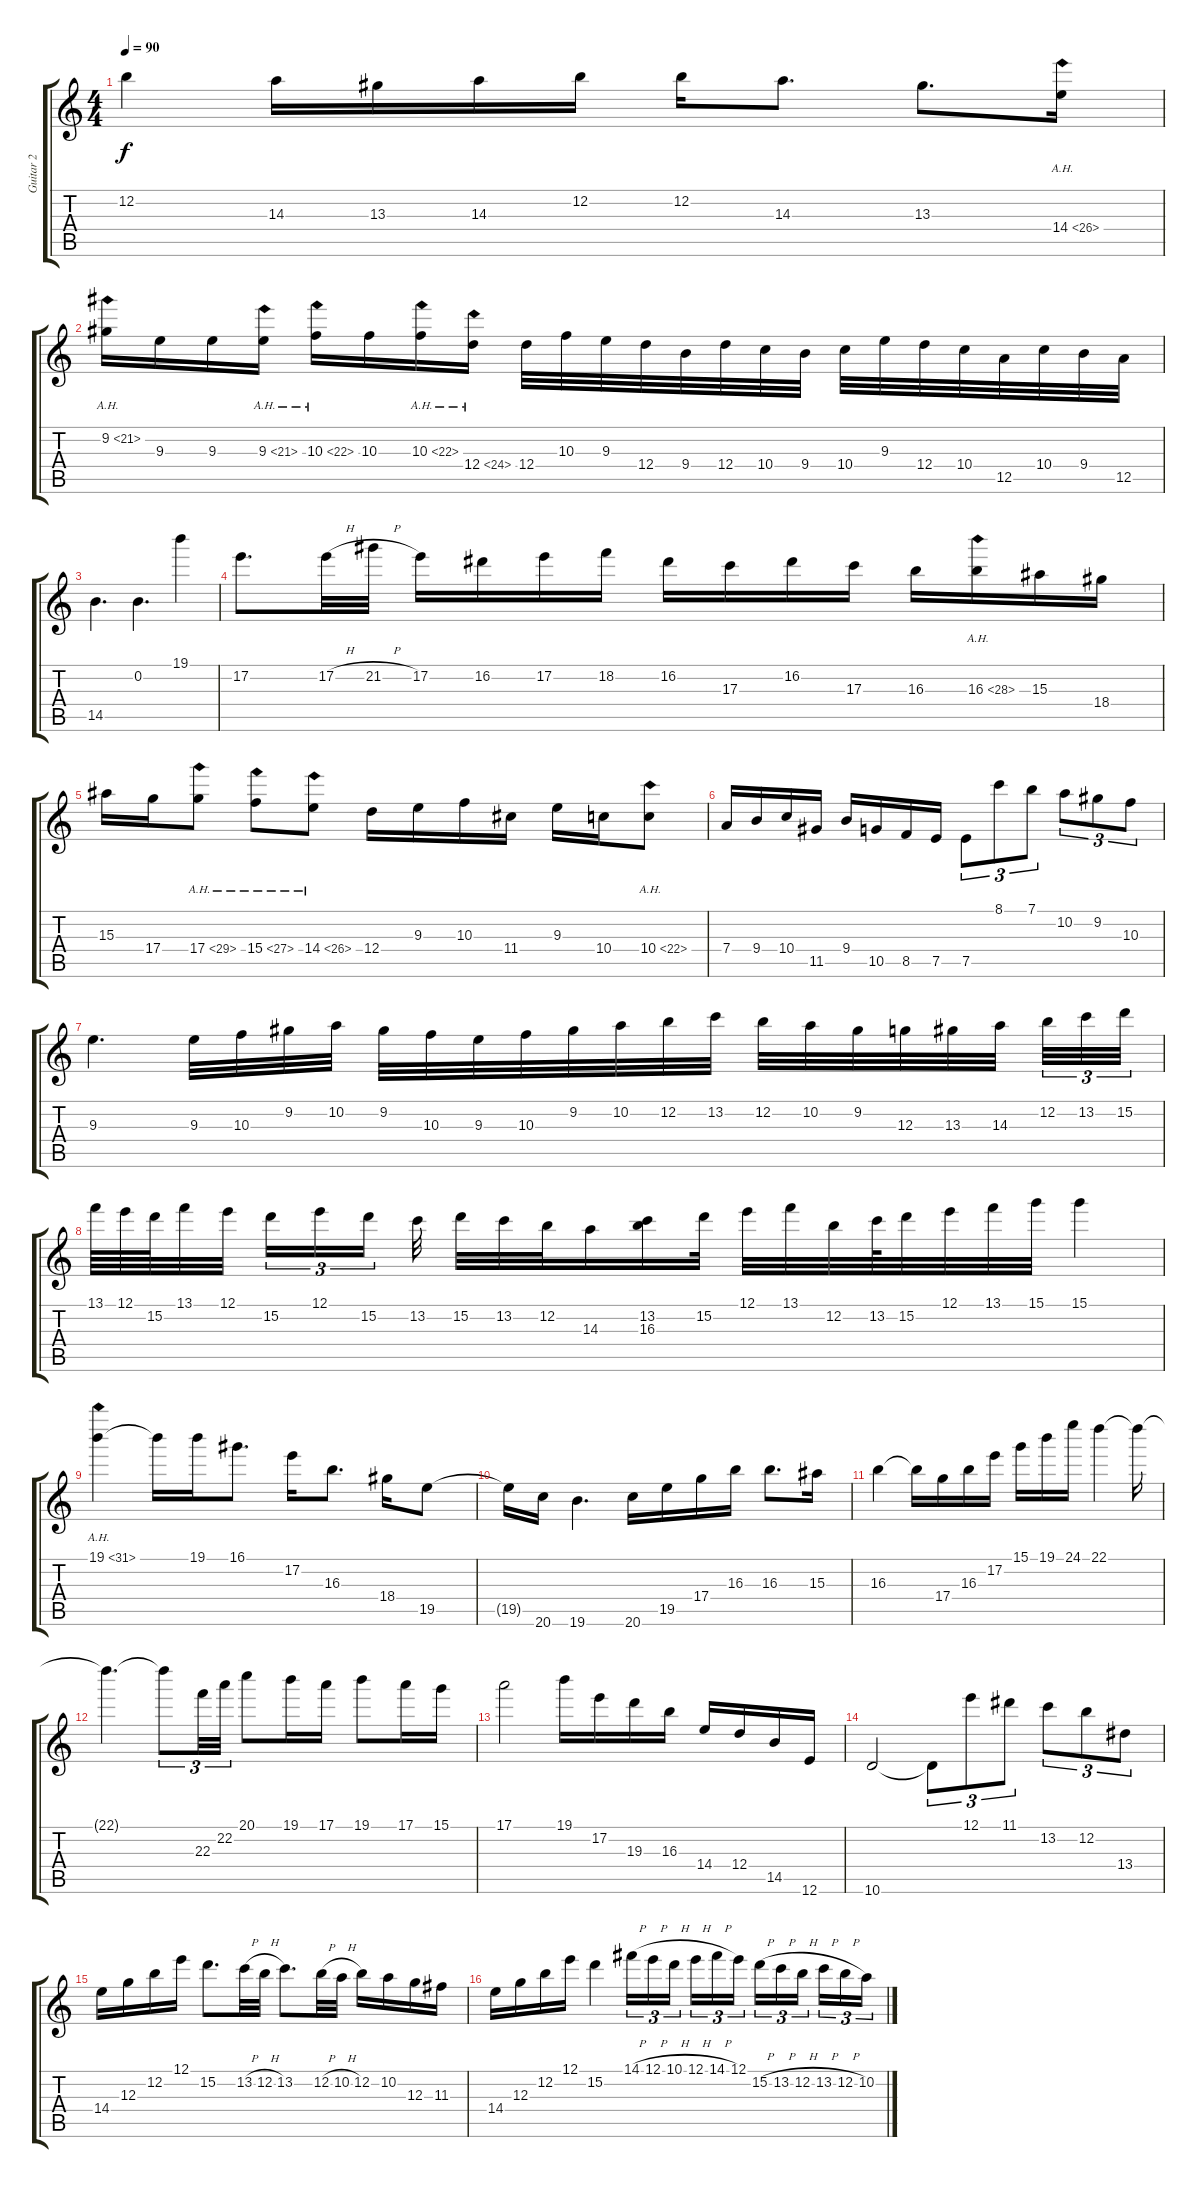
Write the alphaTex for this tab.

\track ("Guitar 2" "Guitar 2") {instrument distortionguitar}
\staff {score tabs}
\tuning (E4 B3 G3 D3 A2 E2) {hide}
\ts (4 4)
\tempo 90
\clef g2
\ks c
12.2.4{dy f} 14.3.16 13.3.16 14.3.16 12.2.16 12.2.16 14.3.8{d} 13.3.8{d} 14.4{ah 12}.16 |
9.2{ah 12}.16 9.3.16 9.3.16 9.3{ah 12}.16 10.3{ah 12}.16 10.3.16 10.3{ah 12}.16 12.4{ah 12}.16 12.4.32 10.3.32 9.3.32 12.4.32 9.4.32 12.4.32 10.4.32 9.4.32 10.4.32 9.3.32 12.4.32 10.4.32 12.5.32 10.4.32 9.4.32 12.5.32 |
14.5.4{d} 0.2.4{d} 19.1.4 |
17.2.8{d} 17.2{h}.32 21.2{h}.32 17.2.16 16.2.16 17.2.16 18.2.16 16.2.16 17.3.16 16.2.16 17.3.16 16.3.16 16.3{ah 12}.16 15.3.16 18.4.16 |
15.3.16 17.4.16 17.4{ah 12}.8 15.4{ah 12}.8 14.4{ah 12}.8 12.4.16 9.3.16 10.3.16 11.4.16 9.3.16 10.4.16 10.4{ah 12}.8 |
7.4.16 9.4.16 10.4.16 11.5.16 9.4.16 10.5.16 8.5.16 7.5.16 7.5.8{tu (3 2)} 8.1.8{tu (3 2)} 7.1.8{tu (3 2)} 10.2.8{tu (3 2)} 9.2.8{tu (3 2)} 10.3.8{tu (3 2)} |
9.3.4{d} 9.3.32 10.3.32 9.2.32 10.2.32 9.2.32 10.3.32 9.3.32 10.3.32 9.2.32 10.2.32 12.2.32 13.2.32 12.2.32 10.2.32 9.2.32 12.3.32 13.3.32 14.3.32{beam splitsecondary} 12.2.32{tu (3 2)} 13.2.32{tu (3 2)} 15.2.32{tu (3 2)} |
13.1.64 12.1.64 15.2.64 13.1.32 12.1.32{beam splitsecondary} 15.2.16{tu (3 2)} 12.1.16{tu (3 2)} 15.2.16{tu (3 2) beam splitsecondary} 13.2.32 15.2.32 13.2.32 12.2.32 14.3.16 (13.2 16.3).16 15.2.32 12.1.32 13.1.32 12.2.32 13.2.64 15.2.32 12.1.32 13.1.32 15.1.32 15.1.4 |
19.1{ah 12}.4 19.1{t}.16 19.1.16 16.1.8{d} 17.2.16 16.3.8{d} 18.4.16 19.5.8 |
19.5{t}.16 20.6.16 19.6.4{d} 20.6.16 19.5.16 17.4.16 16.3.16 16.3.8{d} 15.3.16 |
16.3.4 16.3{t}.16 17.4.16 16.3.16 17.2.16 15.1.16 19.1.16 24.1.16 22.1.4 22.1{t}.16 |
22.1{t}.4{d} 22.1{t}.8{tu (3 2)} 22.3.32{tu (3 2)} 22.2.32{tu (3 2)} 20.1.8 19.1.16 17.1.16 19.1.8 17.1.16 15.1.16 |
17.1.2 19.1.16 17.2.16 19.3.16 16.3.16 14.4.16 12.4.16 14.5.16 12.6.16 |
10.6.2 10.6{t}.8{tu (3 2)} 12.1.8{tu (3 2)} 11.1.8{tu (3 2)} 13.2.8{tu (3 2)} 12.2.8{tu (3 2)} 13.4.8{tu (3 2)} |
14.4.16{volume 16} 12.3.16 12.2.16{volume 16} 12.1.16{volume 16} 15.2.8{d volume 15} 13.2{h}.32{volume 15} 12.2{h}.32 13.2.8{d volume 15} 12.2{h}.32{volume 14} 10.2{h}.32 12.2.16{volume 14} 10.2.16{volume 14} 12.3.16{volume 14} 11.3.16{volume 14} |
14.4.16{volume 14} 12.3.16{volume 14} 12.2.16{volume 14} 12.1.16{volume 14} 15.2.4{volume 13} 14.1{h}.16{tu (3 2) volume 13} 12.1{h}.16{tu (3 2)} 10.1{h}.16{tu (3 2) volume 13 beam splitsecondary} 12.1{h}.16{tu (3 2) volume 13} 14.1{h}.16{tu (3 2)} 12.1.16{tu (3 2)} 15.2{h}.16{tu (3 2) volume 12} 13.2{h}.16{tu (3 2)} 12.2{h}.16{tu (3 2) volume 12 beam splitsecondary} 13.2{h}.16{tu (3 2) volume 12} 12.2{h}.16{tu (3 2)} 10.2.16{tu (3 2) volume 12}
